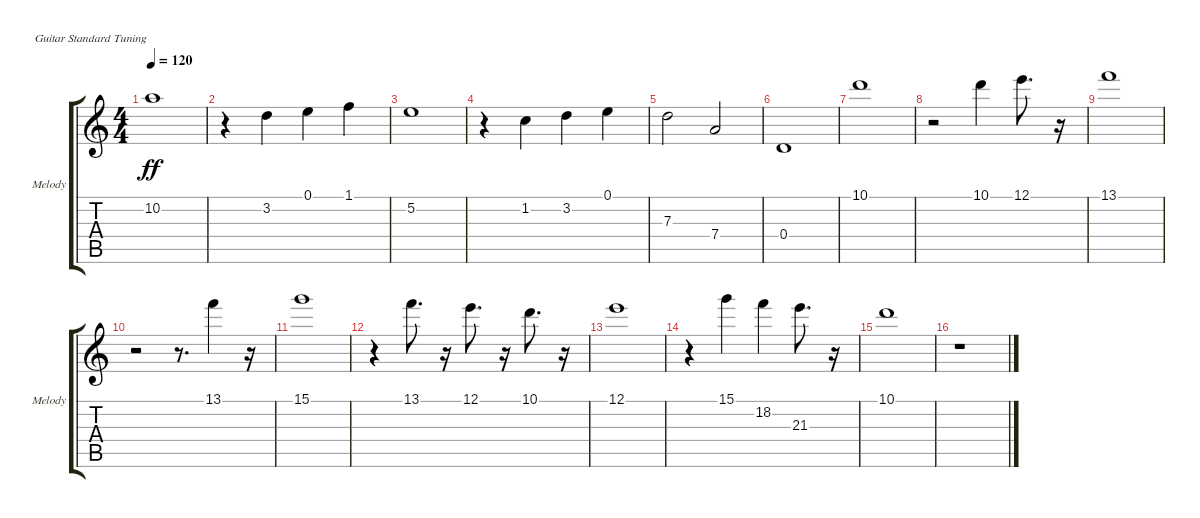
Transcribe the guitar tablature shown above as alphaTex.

\bracketExtendMode groupsimilarinstruments
\singleTrackTrackNamePolicy allsystems
\multiTrackTrackNamePolicy allsystems
\firstSystemTrackNameOrientation horizontal
\otherSystemsTrackNameOrientation horizontal
\track ("Melody" "Melody") {instrument acousticguitarsteel}
\staff {score tabs}
\tuning (E4 B3 G3 D3 A2 E2)
\ts (4 4)
\tempo 120
\clef g2
\ks c
10.2.1{dy ff} |
r.4 3.2.4 0.1.4 1.1.4 |
5.2.1 |
r.4 1.2.4 3.2.4 0.1.4 |
7.3.2 7.4.2 |
0.4.1 |
10.1.1 |
r.2 10.1.4 12.1.8{d} r.16 |
13.1.1 |
r.2 r.8{d} 13.1.4 r.16 |
15.1.1 |
r.4 13.1.8{d} r.16 12.1.8{d} r.16 10.1.8{d} r.16 |
12.1.1 |
r.4 15.1.4 18.2.4 21.3.8{d} r.16 |
10.1.1 |
r.1
